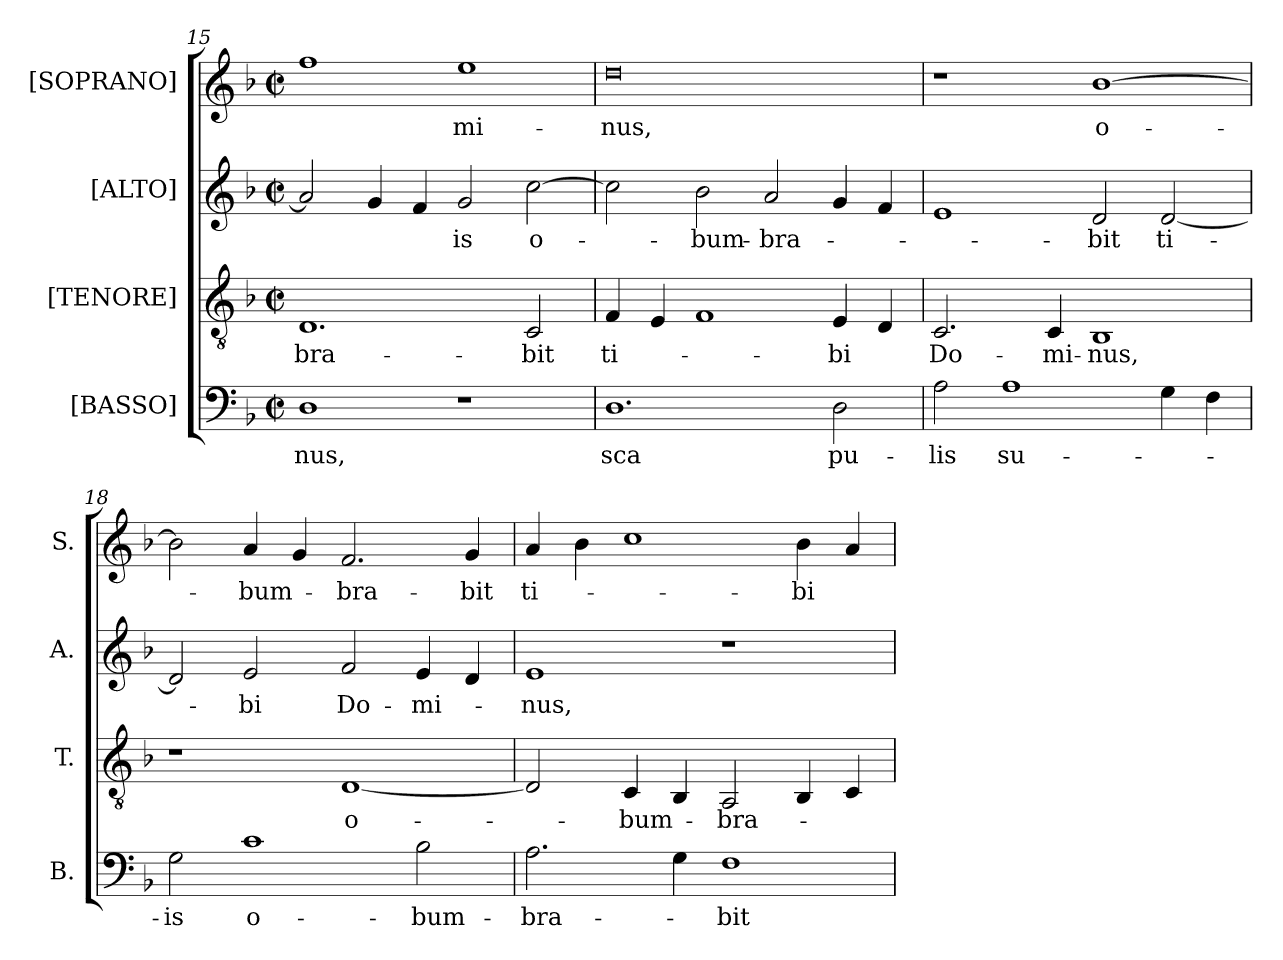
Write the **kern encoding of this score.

**kern	**text	**kern	**text	**kern	**text	**kern	**text
*part4	*part4	*part3	*part3	*part2	*part2	*part1	*part1
*staff4	*staff4	*staff3	*staff3	*staff2	*staff2	*staff1	*staff1
*I"[BASSO]	*	*I"[TENORE]	*	*I"[ALTO]	*	*I"[SOPRANO]	*
*I'B.	*	*I'T.	*	*I'A.	*	*I'S.	*
*clefF4	*	*clefGv2	*	*clefG2	*	*clefG2	*
*k[b-]	*	*k[b-]	*	*k[b-]	*	*k[b-]	*
*d:	*	*d:	*	*d:	*	*d:	*
*M2/2	*	*M2/2	*	*M2/2	*	*M2/2	*
*met(c|)	*	*met(c|)	*	*met(c|)	*	*met(c|)	*
=15	=15	=15	=15	=15	=15	=15	=15
!	!LO:LY:b:color=#000000	!	!	!	!	!	!
!	!	!	!LO:LY:b:color=#000000	!	!	!	!
1Di	-nus,	1.Di	-bra-	2ai/]	.	1ffi	.
.	.	.	.	4gi/	.	.	.
.	.	.	.	4fi/	.	.	.
!	!	!	!	!	!LO:LY:b:color=#000000	!	!
!	!	!	!	!	!	!	!LO:LY:b:color=#000000
1r	.	.	.	2gi/	-is	1eei	-mi-
!	!	!	!LO:LY:b:color=#000000	!	!	!	!
!	!	!	!	!	!LO:LY:b:color=#000000	!	!
.	.	2Ci/	-bit	[>2cci\	o-	.	.
!!LO:LB:g=z
=16	=16	=16	=16	=16	=16	=16	=16
!	!LO:LY:b:color=#000000	!	!	!	!	!	!
!	!	!	!LO:LY:b:color=#000000	!	!	!	!
!	!	!	!	!	!	!	!LO:LY:b:color=#000000
1.Di	sca	4Fi/	ti-	2cci\]	.	0ddi	-nus,
.	.	4Ei/	.	.	.	.	.
!	!	!	!	!	!LO:LY:b:color=#000000	!	!
.	.	1Fi	.	2b-i\	-bum-	.	.
!	!	!	!	!	!LO:LY:b:color=#000000	!	!
.	.	.	.	2ai/	-bra-	.	.
!	!LO:LY:b:color=#000000	!	!	!	!	!	!
!	!	!	!LO:LY:b:color=#000000	!	!	!	!
2Di\	pu-	4Ei/	-bi	4gi/	.	.	.
.	.	4Di/	.	4fi/	.	.	.
=17	=17	=17	=17	=17	=17	=17	=17
!	!LO:LY:b:color=#000000	!	!	!	!	!	!
!	!	!	!LO:LY:b:color=#000000	!	!	!	!
2Ai\	-lis	2.Ci/	Do-	1ei	.	1r	.
!	!LO:LY:b:color=#000000	!	!	!	!	!	!
1Ai	su-	.	.	.	.	.	.
!	!	!	!LO:LY:b:color=#000000	!	!	!	!
.	.	4Ci/	-mi-	.	.	.	.
!	!	!	!LO:LY:b:color=#000000	!	!	!	!
!	!	!	!	!	!LO:LY:b:color=#000000	!	!
!	!	!	!	!	!	!	!LO:LY:b:color=#000000
.	.	1BB-i	-nus,	2di/	-bit	[>1b-i	o-
!	!	!	!	!	!LO:LY:b:color=#000000	!	!
4Gi\	.	.	.	[<2di/	ti-	.	.
4Fi\	.	.	.	.	.	.	.
=18	=18	=18	=18	=18	=18	=18	=18
!	!LO:LY:b:color=#000000	!	!	!	!	!	!
2Gi\	-is	1r	.	2di/]	.	2b-i\]	.
!	!LO:LY:b:color=#000000	!	!	!	!	!	!
!	!	!	!	!	!LO:LY:b:color=#000000	!	!
!	!	!	!	!	!	!	!LO:LY:b:color=#000000
1ci	o-	.	.	2ei/	-bi	4ai/	-bum-
.	.	.	.	.	.	4gi/	.
!	!	!	!LO:LY:b:color=#000000	!	!	!	!
!	!	!	!	!	!LO:LY:b:color=#000000	!	!
!	!	!	!	!	!	!	!LO:LY:b:color=#000000
.	.	[<1Di	o-	2fi/	Do-	2.fi/	-bra-
!	!LO:LY:b:color=#000000	!	!	!	!	!	!
!	!	!	!	!	!LO:LY:b:color=#000000	!	!
2B-i\	-bum-	.	.	4ei/	-mi-	.	.
!	!	!	!	!	!	!	!LO:LY:b:color=#000000
.	.	.	.	4di/	.	4gi/	-bit
=19	=19	=19	=19	=19	=19	=19	=19
!	!LO:LY:b:color=#000000	!	!	!	!	!	!
!	!	!	!	!	!LO:LY:b:color=#000000	!	!
!	!	!	!	!	!	!	!LO:LY:b:color=#000000
2.Ai\	-bra-	2Di/]	.	1ei	-nus,	4ai/	ti-
.	.	.	.	.	.	4b-i\	.
!	!	!	!LO:LY:b:color=#000000	!	!	!	!
.	.	4Ci/	-bum-	.	.	1cci	.
4Gi\	.	4BB-i/	.	.	.	.	.
!	!LO:LY:b:color=#000000	!	!	!	!	!	!
!	!	!	!LO:LY:b:color=#000000	!	!	!	!
1Fi	-bit	2AAi/	-bra-	1r	.	.	.
!	!	!	!	!	!	!	!LO:LY:b:color=#000000
.	.	4BB-i/	.	.	.	4b-i\	-bi
.	.	4Ci/	.	.	.	4ai/	.
=	=	=	=	=	=	=	=
*-	*-	*-	*-	*-	*-	*-	*-
